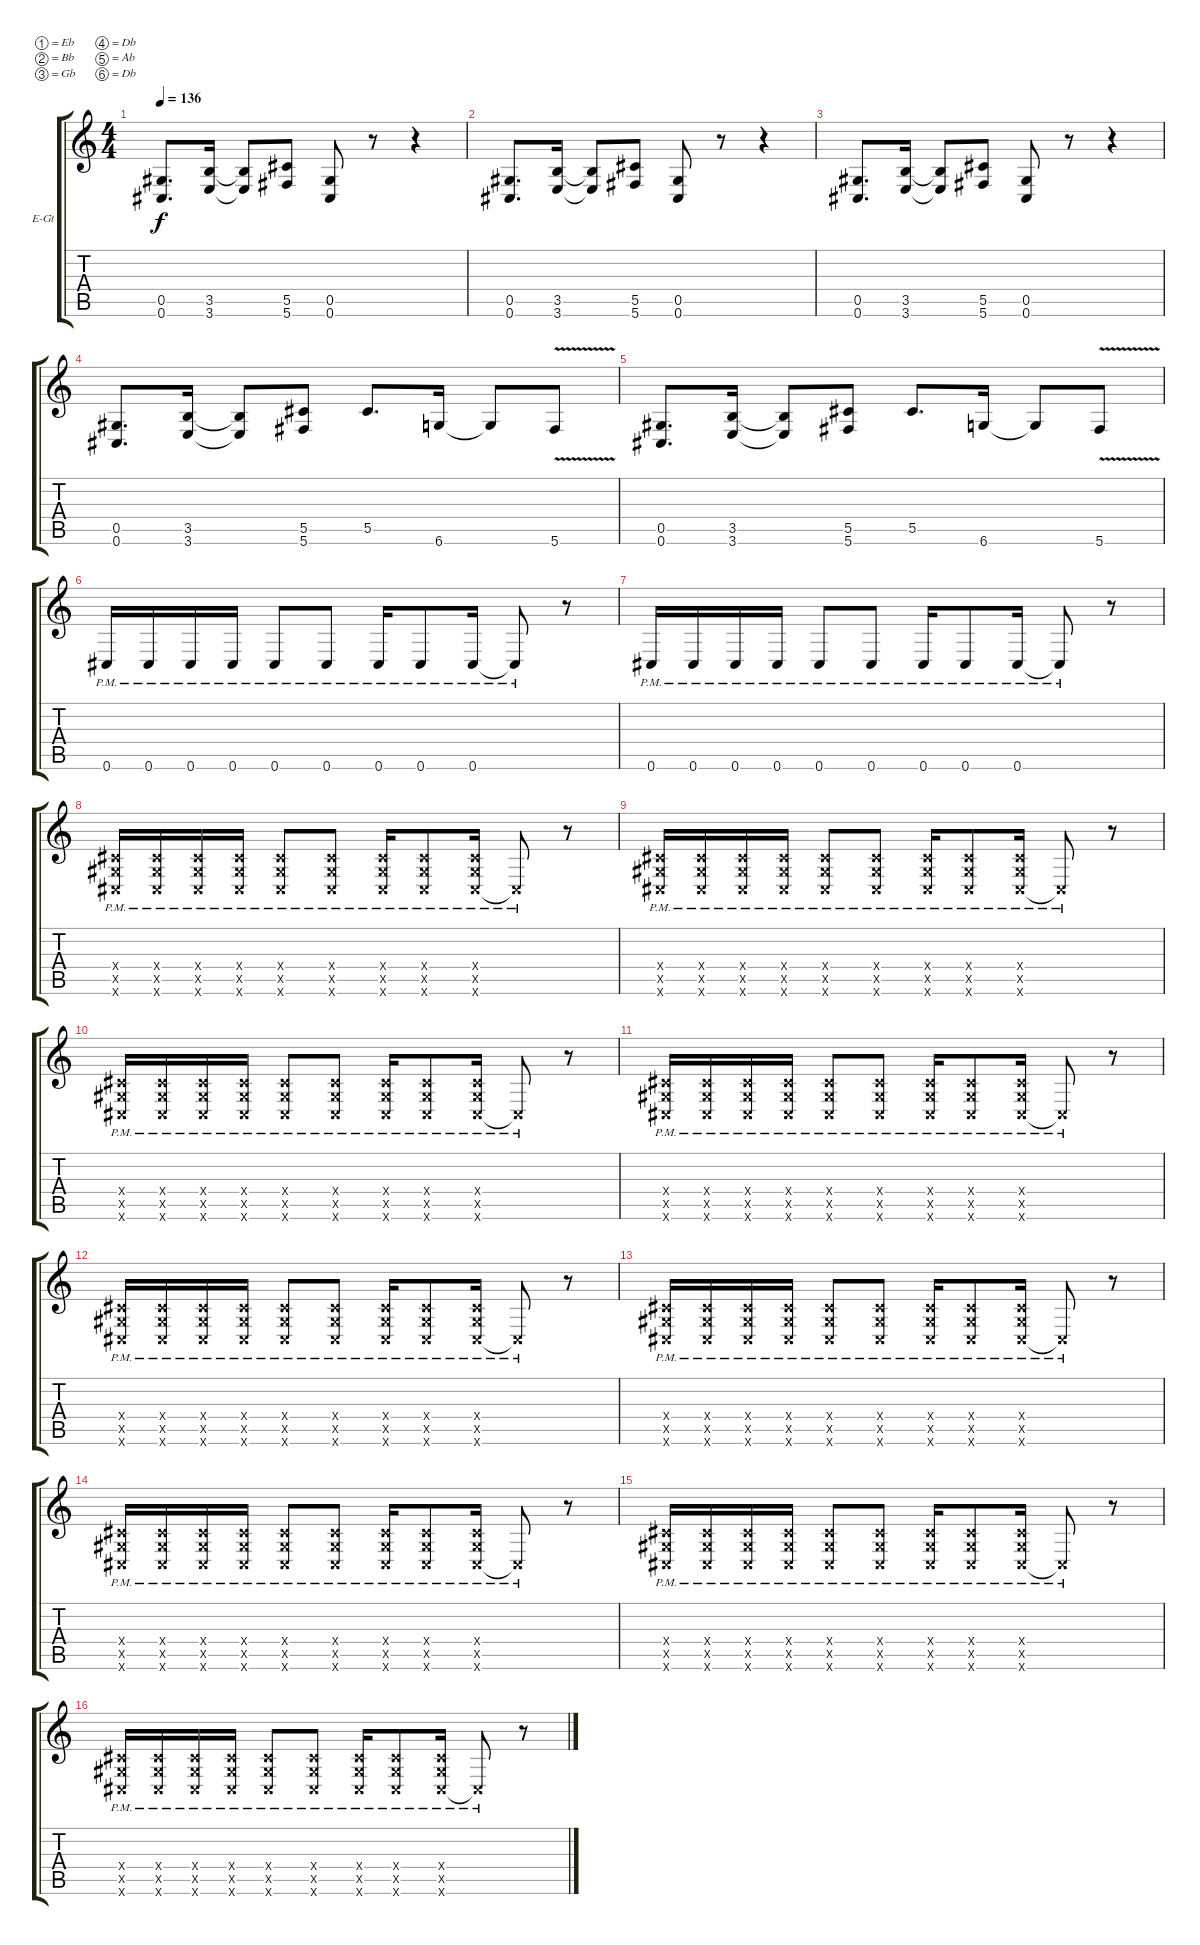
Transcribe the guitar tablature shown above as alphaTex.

\defaultSystemsLayout 4
\bracketExtendMode groupsimilarinstruments
\firstSystemTrackNameOrientation horizontal
\otherSystemsTrackNameOrientation horizontal
\track ("James Hetfield (Dist Gtr.)" "E-Gt") {instrument distortionguitar}
\staff {score tabs}
\tuning (Eb4 Bb3 Gb3 Db3 Ab2 Db2)
\ts (4 4)
\tempo 136
\clef g2
\ks c
(0.6 0.5).8{d dy f} (3.5 3.6).16 (3.6{t} 3.5{t}).8 (5.6 5.5).8 (0.6 0.5).8 r.8 r.4 |
(0.6 0.5).8{d} (3.5 3.6).16 (3.6{t} 3.5{t}).8 (5.6 5.5).8 (0.6 0.5).8 r.8 r.4 |
(0.6 0.5).8{d} (3.5 3.6).16 (3.6{t} 3.5{t}).8 (5.6 5.5).8 (0.6 0.5).8 r.8 r.4 |
(0.6 0.5).8{d} (3.5 3.6).16 (3.6{t} 3.5{t}).8 (5.6 5.5).8 5.5.8{d} 6.6.16 6.6{t}.8 5.6{v}.8 |
(0.6 0.5).8{d} (3.5 3.6).16 (3.6{t} 3.5{t}).8 (5.6 5.5).8 5.5.8{d} 6.6.16 6.6{t}.8 5.6{v}.8 |
0.6{pm}.16 0.6{pm}.16 0.6{pm}.16 0.6{pm}.16 0.6{pm}.8 0.6{pm}.8 0.6{pm}.16 0.6{pm}.8 0.6{pm}.16 0.6{pm t}.8 r.8 |
0.6{pm}.16 0.6{pm}.16 0.6{pm}.16 0.6{pm}.16 0.6{pm}.8 0.6{pm}.8 0.6{pm}.16 0.6{pm}.8 0.6{pm}.16 0.6{pm t}.8 r.8 |
(0.6{pm x} 0.5{x} 0.4{x}).16 (0.6{pm x} 0.5{x} 0.4{x}).16 (0.6{pm x} 0.5{x} 0.4{x}).16 (0.6{pm x} 0.5{x} 0.4{x}).16 (0.6{pm x} 0.5{x} 0.4{x}).8 (0.6{pm x} 0.5{x} 0.4{x}).8 (0.6{pm x} 0.5{x} 0.4{x}).16 (0.6{pm x} 0.5{x} 0.4{x}).8 (0.6{pm x} 0.5{x} 0.4{x}).16 0.6{pm x t}.8 r.8 |
(0.6{pm x} 0.5{x} 0.4{x}).16 (0.6{pm x} 0.5{x} 0.4{x}).16 (0.6{pm x} 0.5{x} 0.4{x}).16 (0.6{pm x} 0.5{x} 0.4{x}).16 (0.6{pm x} 0.5{x} 0.4{x}).8 (0.6{pm x} 0.5{x} 0.4{x}).8 (0.6{pm x} 0.5{x} 0.4{x}).16 (0.6{pm x} 0.5{x} 0.4{x}).8 (0.6{pm x} 0.5{x} 0.4{x}).16 0.6{pm x t}.8 r.8 |
(0.6{pm x} 0.5{x} 0.4{x}).16 (0.6{pm x} 0.5{x} 0.4{x}).16 (0.6{pm x} 0.5{x} 0.4{x}).16 (0.6{pm x} 0.5{x} 0.4{x}).16 (0.6{pm x} 0.5{x} 0.4{x}).8 (0.6{pm x} 0.5{x} 0.4{x}).8 (0.6{pm x} 0.5{x} 0.4{x}).16 (0.6{pm x} 0.5{x} 0.4{x}).8 (0.6{pm x} 0.5{x} 0.4{x}).16 0.6{pm x t}.8 r.8 |
(0.6{pm x} 0.5{x} 0.4{x}).16 (0.6{pm x} 0.5{x} 0.4{x}).16 (0.6{pm x} 0.5{x} 0.4{x}).16 (0.6{pm x} 0.5{x} 0.4{x}).16 (0.6{pm x} 0.5{x} 0.4{x}).8 (0.6{pm x} 0.5{x} 0.4{x}).8 (0.6{pm x} 0.5{x} 0.4{x}).16 (0.6{pm x} 0.5{x} 0.4{x}).8 (0.6{pm x} 0.5{x} 0.4{x}).16 0.6{pm x t}.8 r.8 |
(0.6{pm x} 0.5{x} 0.4{x}).16 (0.6{pm x} 0.5{x} 0.4{x}).16 (0.6{pm x} 0.5{x} 0.4{x}).16 (0.6{pm x} 0.5{x} 0.4{x}).16 (0.6{pm x} 0.5{x} 0.4{x}).8 (0.6{pm x} 0.5{x} 0.4{x}).8 (0.6{pm x} 0.5{x} 0.4{x}).16 (0.6{pm x} 0.5{x} 0.4{x}).8 (0.6{pm x} 0.5{x} 0.4{x}).16 0.6{pm x t}.8 r.8 |
(0.6{pm x} 0.5{x} 0.4{x}).16 (0.6{pm x} 0.5{x} 0.4{x}).16 (0.6{pm x} 0.5{x} 0.4{x}).16 (0.6{pm x} 0.5{x} 0.4{x}).16 (0.6{pm x} 0.5{x} 0.4{x}).8 (0.6{pm x} 0.5{x} 0.4{x}).8 (0.6{pm x} 0.5{x} 0.4{x}).16 (0.6{pm x} 0.5{x} 0.4{x}).8 (0.6{pm x} 0.5{x} 0.4{x}).16 0.6{pm x t}.8 r.8 |
(0.6{pm x} 0.5{x} 0.4{x}).16 (0.6{pm x} 0.5{x} 0.4{x}).16 (0.6{pm x} 0.5{x} 0.4{x}).16 (0.6{pm x} 0.5{x} 0.4{x}).16 (0.6{pm x} 0.5{x} 0.4{x}).8 (0.6{pm x} 0.5{x} 0.4{x}).8 (0.6{pm x} 0.5{x} 0.4{x}).16 (0.6{pm x} 0.5{x} 0.4{x}).8 (0.6{pm x} 0.5{x} 0.4{x}).16 0.6{pm x t}.8 r.8 |
(0.6{pm x} 0.5{x} 0.4{x}).16 (0.6{pm x} 0.5{x} 0.4{x}).16 (0.6{pm x} 0.5{x} 0.4{x}).16 (0.6{pm x} 0.5{x} 0.4{x}).16 (0.6{pm x} 0.5{x} 0.4{x}).8 (0.6{pm x} 0.5{x} 0.4{x}).8 (0.6{pm x} 0.5{x} 0.4{x}).16 (0.6{pm x} 0.5{x} 0.4{x}).8 (0.6{pm x} 0.5{x} 0.4{x}).16 0.6{pm x t}.8 r.8 |
(0.6{pm x} 0.5{x} 0.4{x}).16 (0.6{pm x} 0.5{x} 0.4{x}).16 (0.6{pm x} 0.5{x} 0.4{x}).16 (0.6{pm x} 0.5{x} 0.4{x}).16 (0.6{pm x} 0.5{x} 0.4{x}).8 (0.6{pm x} 0.5{x} 0.4{x}).8 (0.6{pm x} 0.5{x} 0.4{x}).16 (0.6{pm x} 0.5{x} 0.4{x}).8 (0.6{pm x} 0.5{x} 0.4{x}).16 0.6{pm x t}.8 r.8
